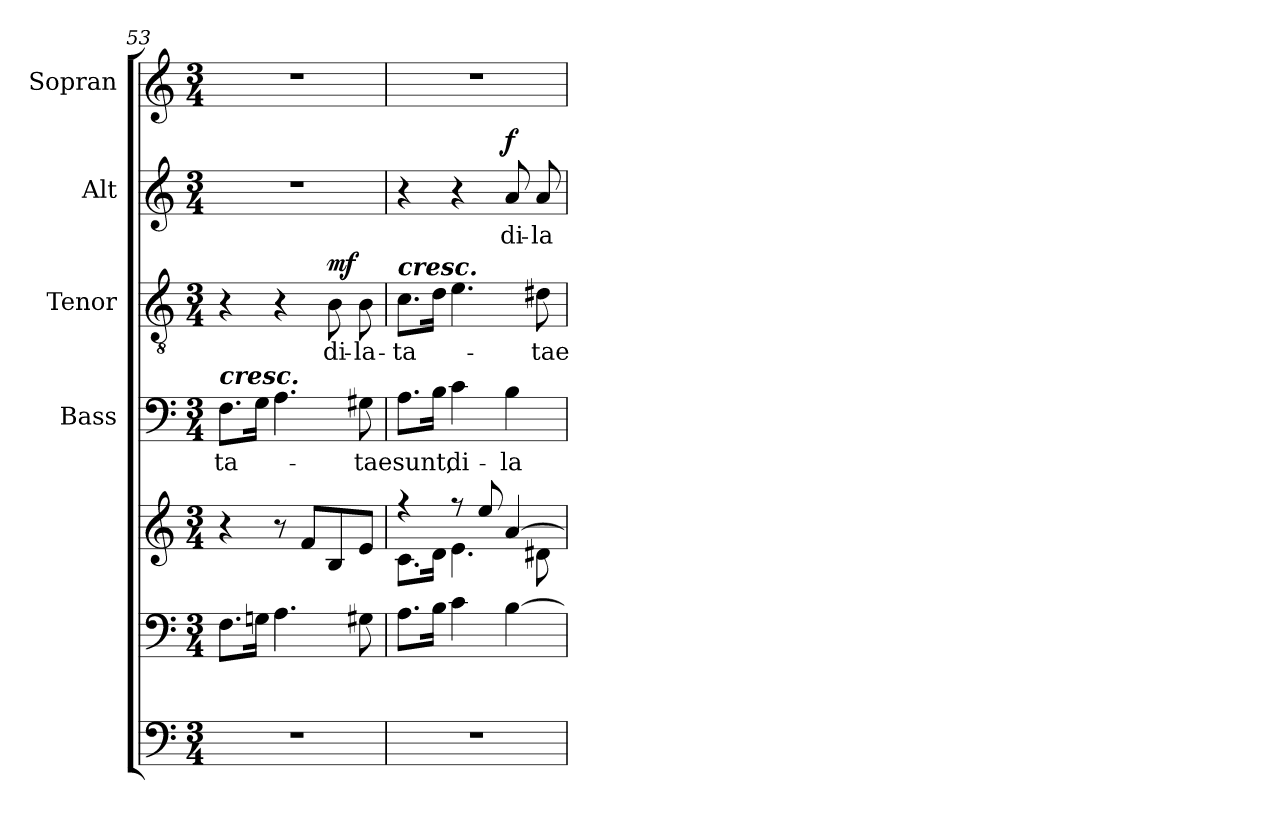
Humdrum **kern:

**kern	**kern	**kern	**kern	**text	**kern	**text	**dynam	**kern	**text	**dynam	**kern
*part6	*part5	*part5	*part4	*part4	*part3	*part3	*part3	*part2	*part2	*part2	*part1
*staff7	*staff6	*staff5	*staff4	*staff4	*staff3	*staff3	*staff3	*staff2	*staff2	*staff2	*staff1
*	*	*	*I"Bass	*	*I"Tenor	*	*	*I"Alt	*	*	*I"Sopran
*	*	*	*I'B.	*	*I'T.	*	*	*I'A.	*	*	*I'S.
*clefF4	*clefF4	*clefG2	*clefF4	*	*clefGv2	*	*	*clefG2	*	*	*clefG2
*k[]	*k[]	*k[]	*k[]	*	*k[]	*	*	*k[]	*	*	*k[]
*C:	*C:	*C:	*C:	*	*C:	*	*	*C:	*	*	*C:
*M3/4	*M3/4	*M3/4	*M3/4	*	*M3/4	*	*	*M3/4	*	*	*M3/4
=53	=53	=53	=53	=53	=53	=53	=53	=53	=53	=53	=53
!	!	!	!LO:TX:a:Bi:t=cresc.	!	!	!	!	!	!	!	!
!	!	!	!	!LO:LY:b	!	!	!	!	!	!	!
2.r	8.F\L	4r	8.F\L	-ta-	4r	.	.	2.r	.	.	2.r
.	16Gn\Jk	.	16G\Jk	.	.	.	.	.	.	.	.
.	4.A\	8r	4.A\	.	4r	.	.	.	.	.	.
.	.	8f/L	.	.	.	.	.	.	.	.	.
!	!	!	!	!	!	!LO:LY:b	!LO:DY:a	!	!	!	!
.	.	8B/	.	.	8B\	di-	mf	.	.	.	.
!	!	!	!	!LO:LY:b	!	!LO:LY:b	!	!	!	!	!
.	8G#X\	8e/J	8G#X\	-tae	8B\	-la-	.	.	.	.	.
=54	=54	=54	=54	=54	=54	=54	=54	=54	=54	=54	=54
*	*	*^	*	*	*	*	*	*	*	*	*
!	!	!	!	!	!	!LO:TX:a:Bi:t=cresc.	!	!	!	!	!	!
!	!	!	!	!	!LO:LY:b	!	!LO:LY:b	!	!	!	!	!
2.r	8.A\L	4rff	8.c\L	8.A\L	sunt,	8.c\L	-ta-	.	4r	.	.	2.r
.	16B\Jk	.	16d\Jk	16B\Jk	.	16d\Jk	.	.	.	.	.	.
!	!	!	!	!	!LO:LY:b	!	!	!	!	!	!	!
.	4c\	8rff	4.e\	4c\	di-	4.e\	.	.	4r	.	.	.
.	.	8ee/	.	.	.	.	.	.	.	.	.	.
!	!	!	!	!	!LO:LY:b	!	!	!	!	!LO:LY:b	!LO:DY:a	!
.	[4B\	[>4a/	.	4B\	-la-	.	.	.	8a/	di-	f	.
!	!	!	!	!	!	!	!LO:LY:b	!	!	!LO:LY:b	!	!
.	.	.	8d#X\	.	.	8d#X\	-tae	.	8a/	-la-	.	.
*	*	*v	*v	*	*	*	*	*	*	*	*	*
=	=	=	=	=	=	=	=	=	=	=	=
*-	*-	*-	*-	*-	*-	*-	*-	*-	*-	*-	*-
